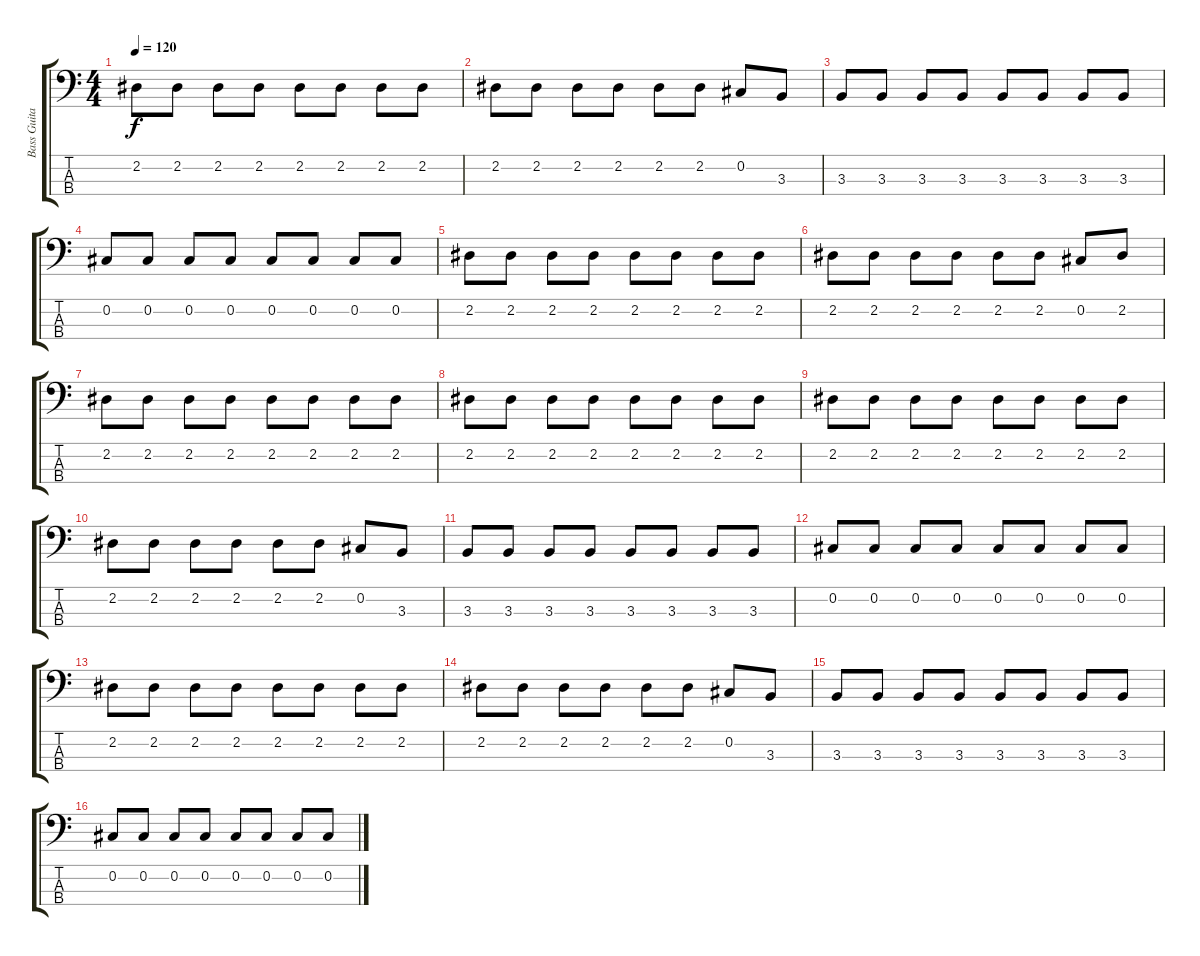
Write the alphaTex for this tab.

\track ("Bass Guitar" "Bass Guita") {instrument electricbassfinger}
\staff {score tabs}
\tuning (Gb2 Db2 Ab1 Eb1) {hide}
\ts (4 4)
\tempo 120
\clef f4
\ks c
2.2.8{dy f} 2.2.8 2.2.8 2.2.8 2.2.8 2.2.8 2.2.8 2.2.8 |
2.2.8 2.2.8 2.2.8 2.2.8 2.2.8 2.2.8 0.2.8 3.3.8 |
3.3.8 3.3.8 3.3.8 3.3.8 3.3.8 3.3.8 3.3.8 3.3.8 |
0.2.8 0.2.8 0.2.8 0.2.8 0.2.8 0.2.8 0.2.8 0.2.8 |
2.2.8 2.2.8 2.2.8 2.2.8 2.2.8 2.2.8 2.2.8 2.2.8 |
2.2.8 2.2.8 2.2.8 2.2.8 2.2.8 2.2.8 0.2.8 2.2.8 |
2.2.8 2.2.8 2.2.8 2.2.8 2.2.8 2.2.8 2.2.8 2.2.8 |
2.2.8 2.2.8 2.2.8 2.2.8 2.2.8 2.2.8 2.2.8 2.2.8 |
2.2.8 2.2.8 2.2.8 2.2.8 2.2.8 2.2.8 2.2.8 2.2.8 |
2.2.8 2.2.8 2.2.8 2.2.8 2.2.8 2.2.8 0.2.8 3.3.8 |
3.3.8 3.3.8 3.3.8 3.3.8 3.3.8 3.3.8 3.3.8 3.3.8 |
0.2.8 0.2.8 0.2.8 0.2.8 0.2.8 0.2.8 0.2.8 0.2.8 |
2.2.8 2.2.8 2.2.8 2.2.8 2.2.8 2.2.8 2.2.8 2.2.8 |
2.2.8 2.2.8 2.2.8 2.2.8 2.2.8 2.2.8 0.2.8 3.3.8 |
3.3.8 3.3.8 3.3.8 3.3.8 3.3.8 3.3.8 3.3.8 3.3.8 |
0.2.8 0.2.8 0.2.8 0.2.8 0.2.8 0.2.8 0.2.8 0.2.8
